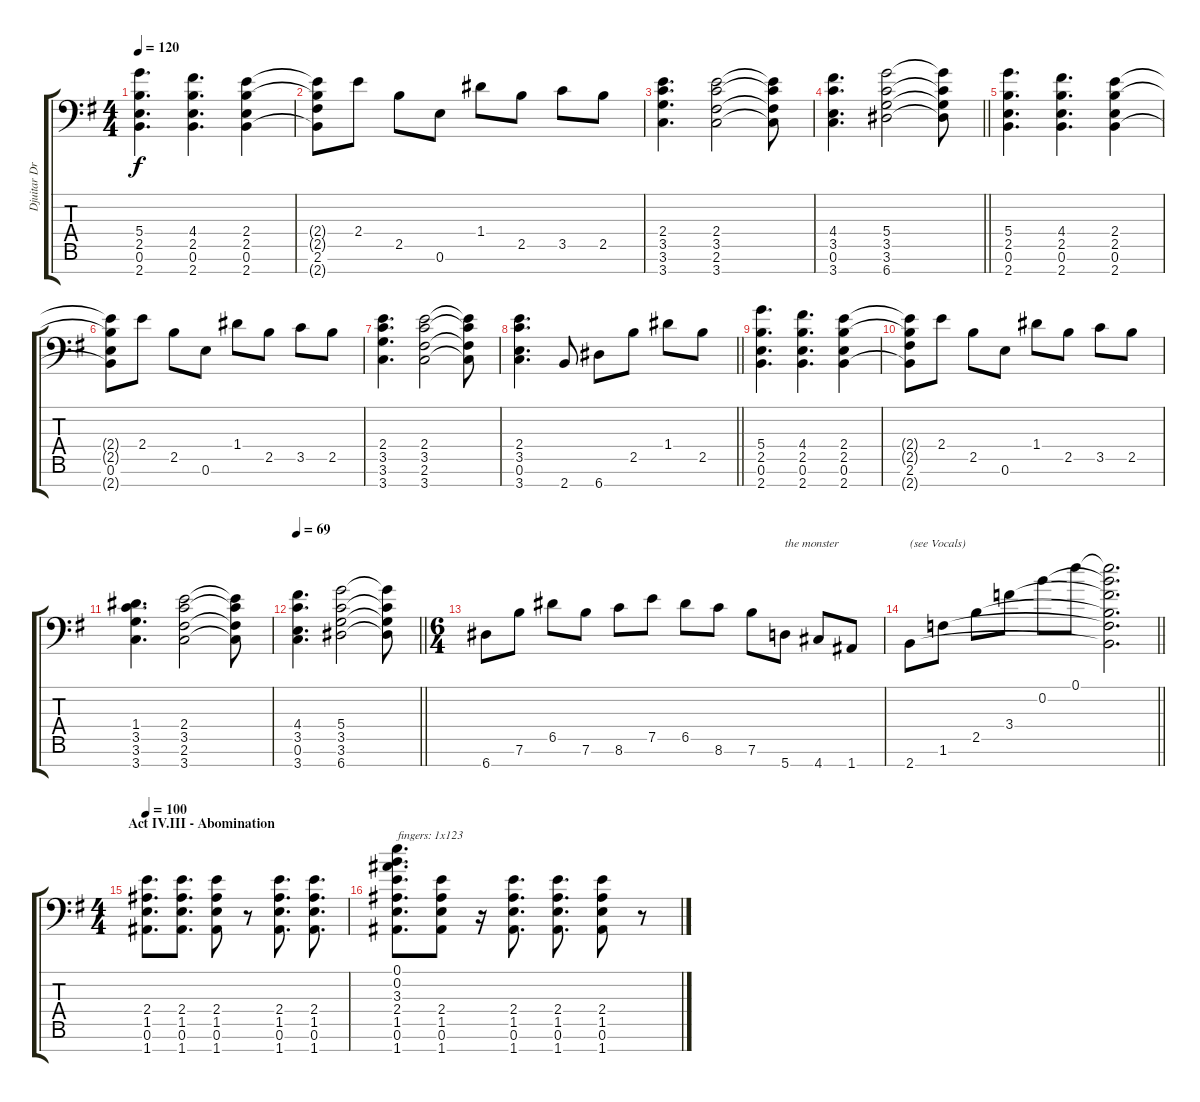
\track ("Djuitar Dropped A" "Djuitar Dr") {instrument distortionguitar}
\staff {score tabs}
\tuning (E4 B3 G3 D3 A2 E2 A1) {hide}
\ts (4 4)
\tempo 120
\clef f4
\ks eminor
(5.4 2.5 0.6 2.7).4{d dy f} (4.4 2.5 0.6 2.7).4{d} (2.4 2.5 0.6 2.7).4 |
(2.4{t} 2.5{t} 2.6 2.7{t}).8 2.4.8 2.5.8 0.6.8 1.4.8 2.5.8 3.5.8 2.5.8 |
(2.4 3.5 3.6 3.7).4{d} (2.4 3.5 2.6 3.7).2 (2.4{t} 3.5{t} 2.6{t} 3.7{t}).8 |
\barLineRight lightlight
(4.4 3.5 0.6 3.7).4{d} (5.4 3.5 3.6 6.7).2 (5.4{t} 3.5{t} 3.6{t} 6.7{t}).8 |
(5.4 2.5 0.6 2.7).4{d} (4.4 2.5 0.6 2.7).4{d} (2.4 2.5 0.6 2.7).4 |
(2.4{t} 2.5{t} 0.6 2.7{t}).8 2.4.8 2.5.8 0.6.8 1.4.8 2.5.8 3.5.8 2.5.8 |
(2.4 3.5 3.6 3.7).4{d} (2.4 3.5 2.6 3.7).2 (2.4{t} 3.5{t} 2.6{t} 3.7{t}).8 |
\barLineRight lightlight
(2.4 3.5 0.6 3.7).4{d} 2.7.8 6.7.8 2.5.8 1.4.8 2.5.8 |
(5.4 2.5 0.6 2.7).4{d} (4.4 2.5 0.6 2.7).4{d} (2.4 2.5 0.6 2.7).4 |
(2.4{t} 2.5{t} 2.6 2.7{t}).8 2.4.8 2.5.8 0.6.8 1.4.8 2.5.8 3.5.8 2.5.8 |
(1.4 3.5 3.6 3.7).4{d} (2.4 3.5 2.6 3.7).2 (2.4{t} 3.5{t} 2.6{t} 3.7{t}).8 |
\tempo 69
\barLineRight lightlight
(4.4 3.5 0.6 3.7).4{d} (5.4 3.5 3.6 6.7).2 (5.4{t} 3.5{t} 3.6{t} 6.7{t}).8 |
\ts (6 4)
6.7.8 7.6.8 6.5.8 7.6.8 8.6.8 7.5.8 6.5.8 8.6.8 7.6.8 5.7.8{txt "the monster"} 4.7.8 1.7.8 |
\barLineRight lightlight
2.7.8{txt "(see Vocals)"} 1.6.8 2.5.8 3.4.8 0.2.8 0.1.8 (0.1{t} 0.2{t} 3.4{t} 2.5{t} 1.6{t} 2.7{t}).2{d} |
\ts (4 4)
\section ("" "Act IV.III - Abomination")
\tempo 100
(2.4 1.5 0.6 1.7).8{d} (2.4 1.5 0.6 1.7).8{d} (2.4 1.5 0.6 1.7).8 r.8 (2.4 1.5 0.6 1.7).8{d} (2.4 1.5 0.6 1.7).8{d} |
(0.1 0.2 3.3 2.4 1.5 0.6 1.7).8{d txt "fingers: 1x123"} (2.4 1.5 0.6 1.7).8 r.16 (2.4 1.5 0.6 1.7).8{d} (2.4 1.5 0.6 1.7).8{d} (2.4 1.5 0.6 1.7).8 r.8
